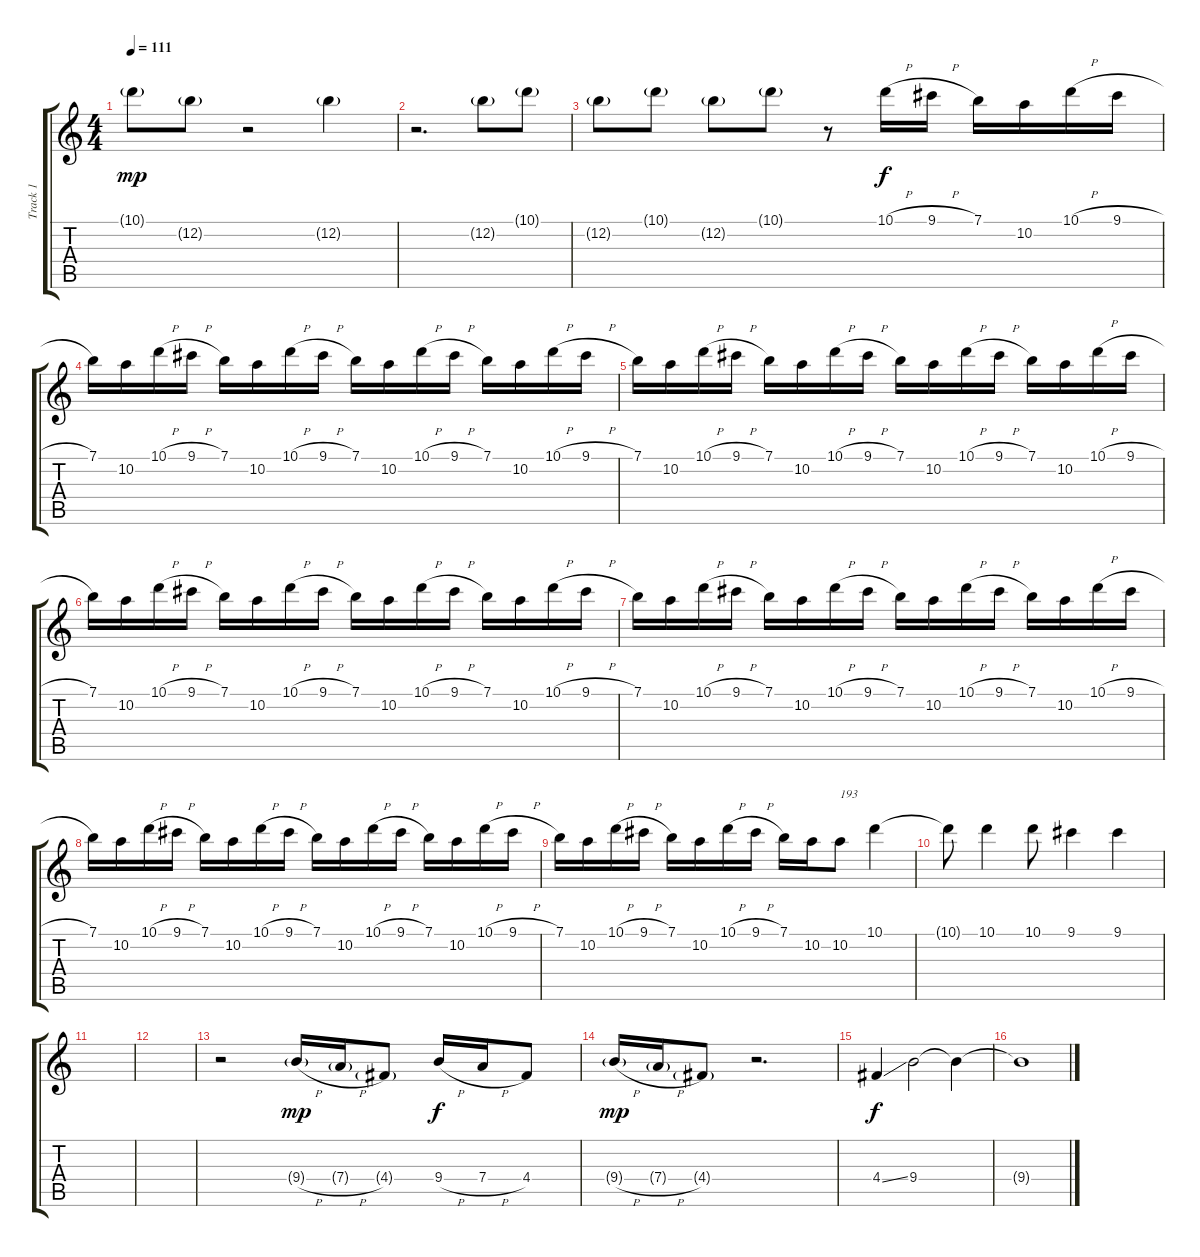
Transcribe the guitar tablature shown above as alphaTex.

\track ("Track 1" "Track 1") {instrument acousticguitarnylon}
\staff {score tabs}
\tuning (E4 B3 G3 D3 A2 E2) {hide}
\ts (4 4)
\tempo 111
\clef g2
\ks c
10.1{g}.8{dy mp} 12.2{g}.8 r.2 12.2{g}.4 |
r.2{d} 12.2{g}.8 10.1{g}.8 |
12.2{g}.8 10.1{g}.8 12.2{g}.8 10.1{g}.8 r.8 10.1{h}.16{dy f} 9.1{h}.16 7.1.16 10.2.16 10.1{h}.16 9.1{h}.16 |
7.1.16 10.2.16 10.1{h}.16 9.1{h}.16 7.1.16 10.2.16 10.1{h}.16 9.1{h}.16 7.1.16 10.2.16 10.1{h}.16 9.1{h}.16 7.1.16 10.2.16 10.1{h}.16 9.1{h}.16 |
7.1.16 10.2.16 10.1{h}.16 9.1{h}.16 7.1.16 10.2.16 10.1{h}.16 9.1{h}.16 7.1.16 10.2.16 10.1{h}.16 9.1{h}.16 7.1.16 10.2.16 10.1{h}.16 9.1{h}.16 |
7.1.16 10.2.16 10.1{h}.16 9.1{h}.16 7.1.16 10.2.16 10.1{h}.16 9.1{h}.16 7.1.16 10.2.16 10.1{h}.16 9.1{h}.16 7.1.16 10.2.16 10.1{h}.16 9.1{h}.16 |
7.1.16 10.2.16 10.1{h}.16 9.1{h}.16 7.1.16 10.2.16 10.1{h}.16 9.1{h}.16 7.1.16 10.2.16 10.1{h}.16 9.1{h}.16 7.1.16 10.2.16 10.1{h}.16 9.1{h}.16 |
7.1.16 10.2.16 10.1{h}.16 9.1{h}.16 7.1.16 10.2.16 10.1{h}.16 9.1{h}.16 7.1.16 10.2.16 10.1{h}.16 9.1{h}.16 7.1.16 10.2.16 10.1{h}.16 9.1{h}.16 |
7.1.16 10.2.16 10.1{h}.16 9.1{h}.16 7.1.16 10.2.16 10.1{h}.16 9.1{h}.16 7.1.16 10.2.16 10.2.8{txt "193"} 10.1.4 |
10.1{t}.8 10.1.4 10.1.8 9.1.4 9.1.4 |
|
|
r.2 9.4{h g}.16{dy mp} 7.4{h g}.16 4.4{g}.8 9.4{h}.16{dy f} 7.4{h}.16 4.4.8 |
9.4{h g}.16{dy mp} 7.4{h g}.16 4.4{g}.8 r.2{d} |
4.4{ss}.4{dy f} 9.4.2 9.4{t}.4 |
9.4{t}.1
